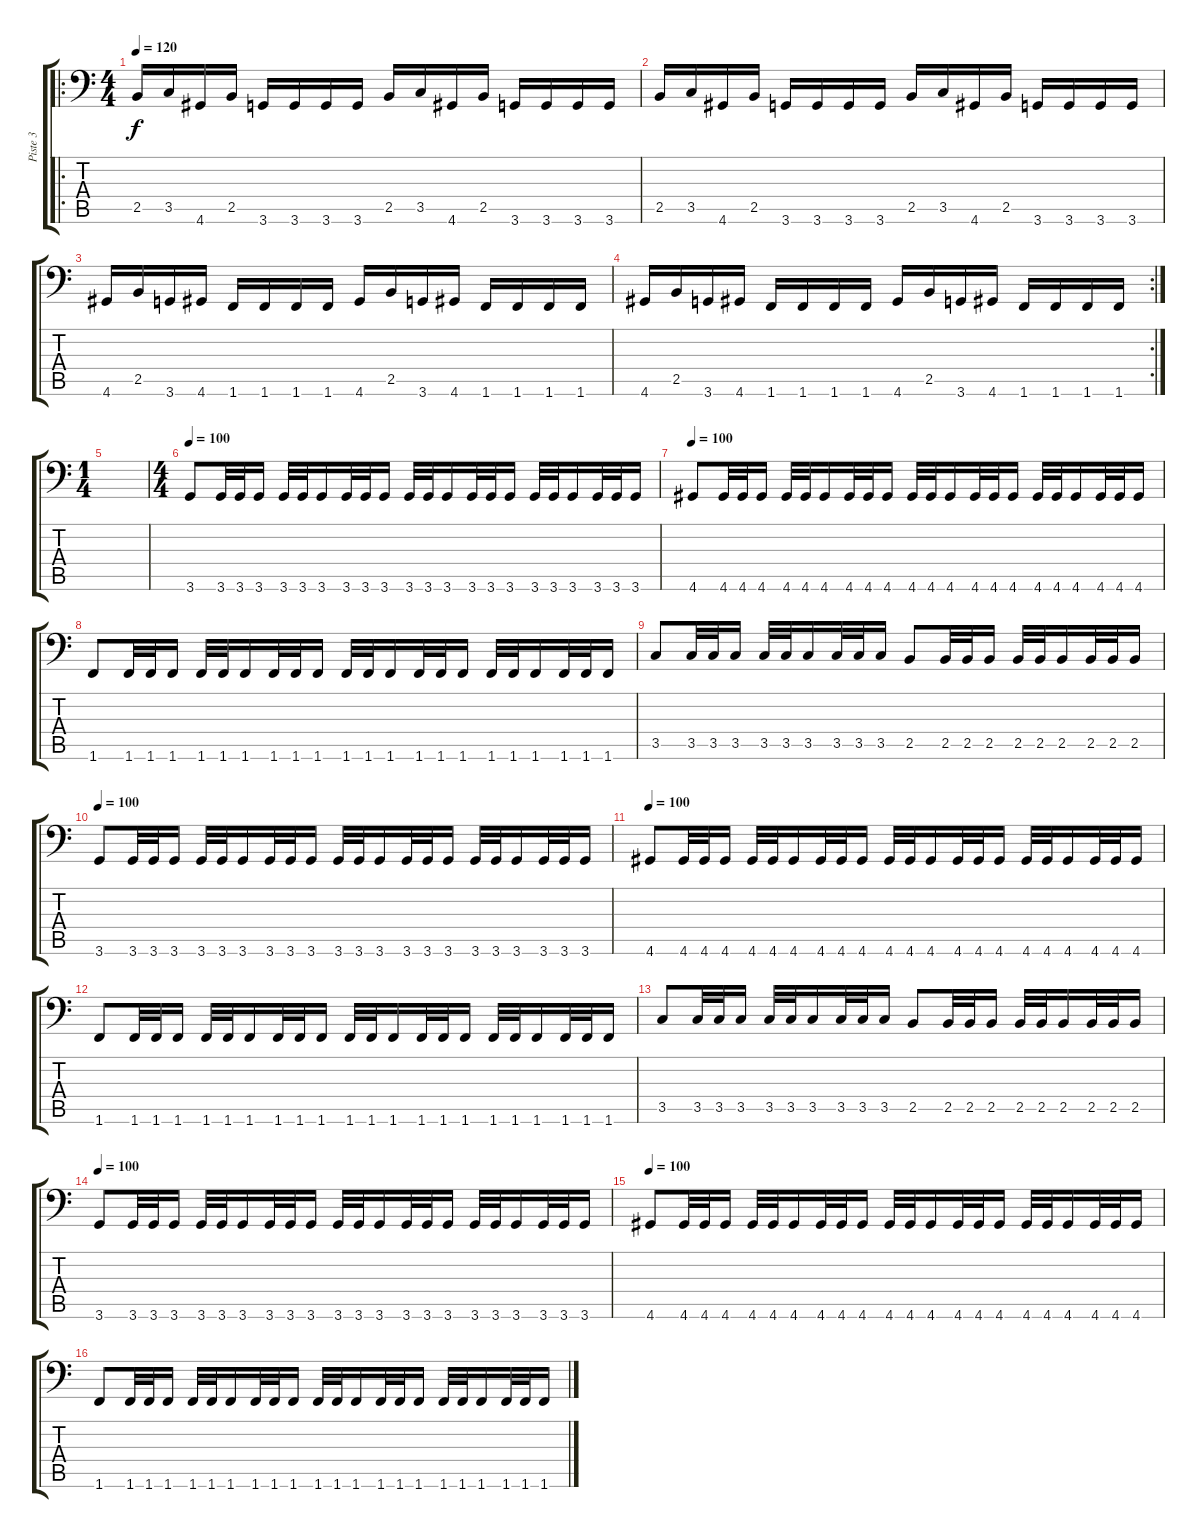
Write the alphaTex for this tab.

\track ("Piste 3" "Piste 3") {instrument electricbasspick}
\staff {score tabs}
\tuning (E4 B3 G2 D2 A1 E1) {hide}
\ro
\ts (4 4)
\tempo 120
\clef f4
\ks c
2.5.16{dy f} 3.5.16 4.6.16 2.5.16 3.6.16 3.6.16 3.6.16 3.6.16 2.5.16 3.5.16 4.6.16 2.5.16 3.6.16 3.6.16 3.6.16 3.6.16 |
2.5.16 3.5.16 4.6.16 2.5.16 3.6.16 3.6.16 3.6.16 3.6.16 2.5.16 3.5.16 4.6.16 2.5.16 3.6.16 3.6.16 3.6.16 3.6.16 |
4.6.16 2.5.16 3.6.16 4.6.16 1.6.16 1.6.16 1.6.16 1.6.16 4.6.16 2.5.16 3.6.16 4.6.16 1.6.16 1.6.16 1.6.16 1.6.16 |
\rc 2
4.6.16 2.5.16 3.6.16 4.6.16 1.6.16 1.6.16 1.6.16 1.6.16 4.6.16 2.5.16 3.6.16 4.6.16 1.6.16 1.6.16 1.6.16 1.6.16 |
\ts (1 4)
|
\ts (4 4)
\tempo 100
3.6.8 3.6.32 3.6.32 3.6.16 3.6.32 3.6.32 3.6.16 3.6.32 3.6.32 3.6.16 3.6.32 3.6.32 3.6.16 3.6.32 3.6.32 3.6.16 3.6.32 3.6.32 3.6.16 3.6.32 3.6.32 3.6.16 |
\tempo 100
4.6.8 4.6.32 4.6.32 4.6.16 4.6.32 4.6.32 4.6.16 4.6.32 4.6.32 4.6.16 4.6.32 4.6.32 4.6.16 4.6.32 4.6.32 4.6.16 4.6.32 4.6.32 4.6.16 4.6.32 4.6.32 4.6.16 |
1.6.8 1.6.32 1.6.32 1.6.16 1.6.32 1.6.32 1.6.16 1.6.32 1.6.32 1.6.16 1.6.32 1.6.32 1.6.16 1.6.32 1.6.32 1.6.16 1.6.32 1.6.32 1.6.16 1.6.32 1.6.32 1.6.16 |
3.5.8 3.5.32 3.5.32 3.5.16 3.5.32 3.5.32 3.5.16 3.5.32 3.5.32 3.5.16 2.5.8 2.5.32 2.5.32 2.5.16 2.5.32 2.5.32 2.5.16 2.5.32 2.5.32 2.5.16 |
\tempo 100
3.6.8 3.6.32 3.6.32 3.6.16 3.6.32 3.6.32 3.6.16 3.6.32 3.6.32 3.6.16 3.6.32 3.6.32 3.6.16 3.6.32 3.6.32 3.6.16 3.6.32 3.6.32 3.6.16 3.6.32 3.6.32 3.6.16 |
\tempo 100
4.6.8 4.6.32 4.6.32 4.6.16 4.6.32 4.6.32 4.6.16 4.6.32 4.6.32 4.6.16 4.6.32 4.6.32 4.6.16 4.6.32 4.6.32 4.6.16 4.6.32 4.6.32 4.6.16 4.6.32 4.6.32 4.6.16 |
1.6.8 1.6.32 1.6.32 1.6.16 1.6.32 1.6.32 1.6.16 1.6.32 1.6.32 1.6.16 1.6.32 1.6.32 1.6.16 1.6.32 1.6.32 1.6.16 1.6.32 1.6.32 1.6.16 1.6.32 1.6.32 1.6.16 |
3.5.8 3.5.32 3.5.32 3.5.16 3.5.32 3.5.32 3.5.16 3.5.32 3.5.32 3.5.16 2.5.8 2.5.32 2.5.32 2.5.16 2.5.32 2.5.32 2.5.16 2.5.32 2.5.32 2.5.16 |
\tempo 100
3.6.8 3.6.32 3.6.32 3.6.16 3.6.32 3.6.32 3.6.16 3.6.32 3.6.32 3.6.16 3.6.32 3.6.32 3.6.16 3.6.32 3.6.32 3.6.16 3.6.32 3.6.32 3.6.16 3.6.32 3.6.32 3.6.16 |
\tempo 100
4.6.8 4.6.32 4.6.32 4.6.16 4.6.32 4.6.32 4.6.16 4.6.32 4.6.32 4.6.16 4.6.32 4.6.32 4.6.16 4.6.32 4.6.32 4.6.16 4.6.32 4.6.32 4.6.16 4.6.32 4.6.32 4.6.16 |
1.6.8 1.6.32 1.6.32 1.6.16 1.6.32 1.6.32 1.6.16 1.6.32 1.6.32 1.6.16 1.6.32 1.6.32 1.6.16 1.6.32 1.6.32 1.6.16 1.6.32 1.6.32 1.6.16 1.6.32 1.6.32 1.6.16
